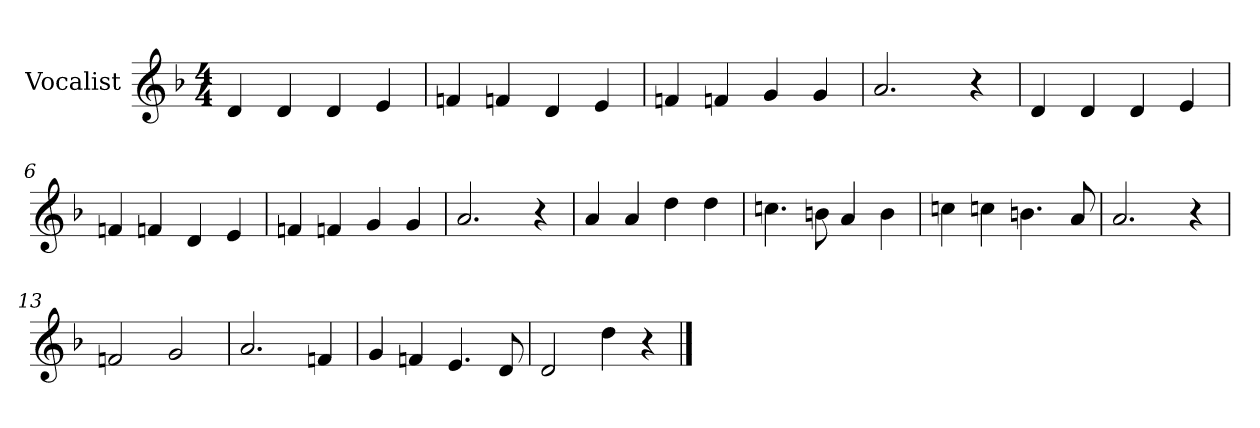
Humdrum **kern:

**kern
*part1
*staff1
*I"Vocalist
*k[b-]
*d:
*M4/4
=1
4d
4d
4d
4e
=2
4fn
4fn
4d
4e
=3
4fn
4fn
4g
4g
=4
2.a
4r
=5
4d
4d
4d
4e
=6
4fn
4fn
4d
4e
=7
4fn
4fn
4g
4g
=8
2.a
4r
=9
4a
4a
4dd
4dd
=10
4.ccn
8bn
4a
4b
=11
4ccn
4ccn
4.bn
8a
=12
2.a
4r
=13
2fn
2g
=14
2.a
4fn
=15
4g
4fn
4.e
8d
=16
2d
4dd
4r
==
*-
